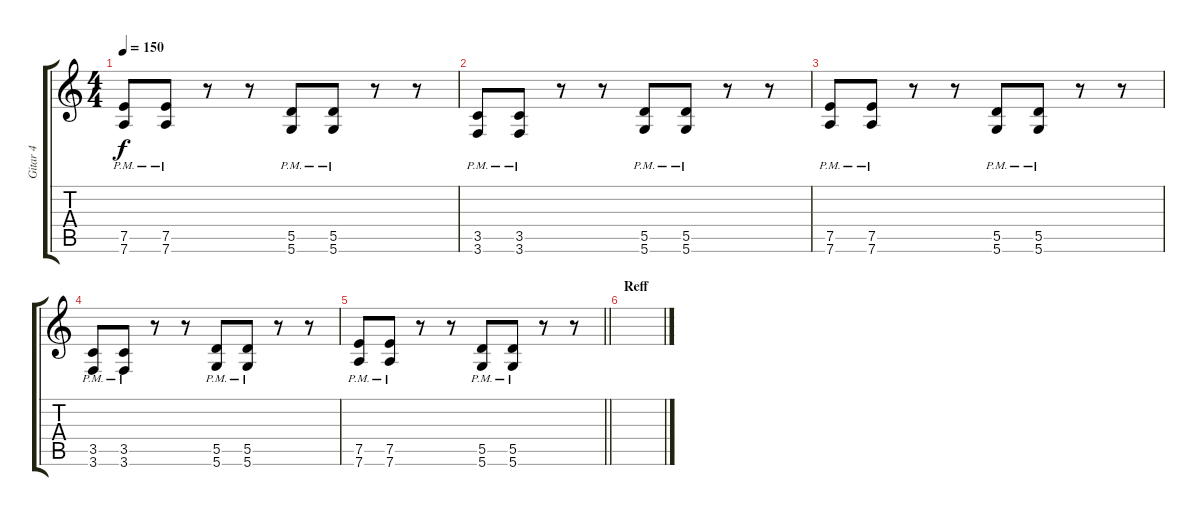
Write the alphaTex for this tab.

\track ("Gitar 4" "Gitar 4") {instrument overdrivenguitar}
\staff {score tabs}
\tuning (E4 B3 G3 D3 A2 D2) {hide}
\ts (4 4)
\tempo 150
\clef g2
\ks c
(7.5{pm} 7.6{pm}).8{dy f} (7.5{pm} 7.6{pm}).8 r.8 r.8 (5.5{pm} 5.6{pm}).8 (5.5{pm} 5.6{pm}).8 r.8 r.8 |
(3.5{pm} 3.6{pm}).8 (3.5{pm} 3.6{pm}).8 r.8 r.8 (5.5{pm} 5.6{pm}).8 (5.5{pm} 5.6{pm}).8 r.8 r.8 |
(7.5{pm} 7.6{pm}).8 (7.5{pm} 7.6{pm}).8 r.8 r.8 (5.5{pm} 5.6{pm}).8 (5.5{pm} 5.6{pm}).8 r.8 r.8 |
(3.5{pm} 3.6{pm}).8 (3.5{pm} 3.6{pm}).8 r.8 r.8 (5.5{pm} 5.6{pm}).8 (5.5{pm} 5.6{pm}).8 r.8 r.8 |
\barLineRight lightlight
(7.5{pm} 7.6{pm}).8 (7.5{pm} 7.6{pm}).8 r.8 r.8 (5.5{pm} 5.6{pm}).8 (5.5{pm} 5.6{pm}).8 r.8 r.8 |
\section ("" "Reff")
